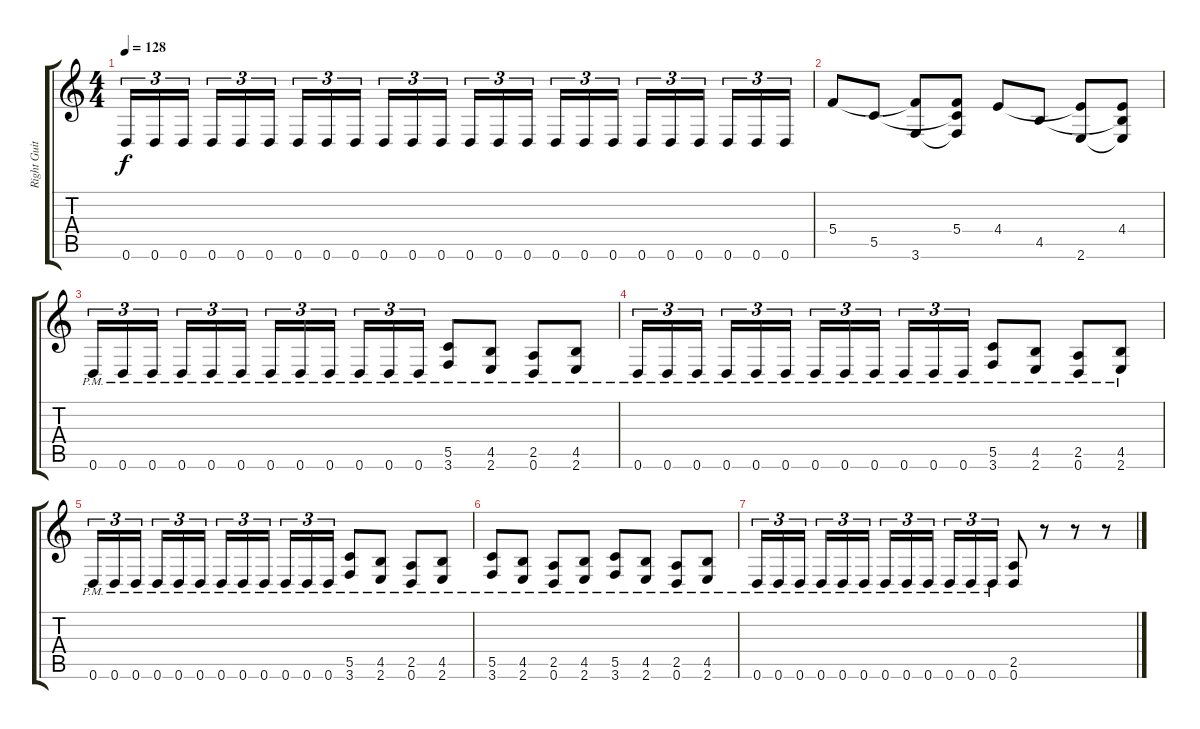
\track ("Right Guitar" "Right Guit") {instrument distortionguitar}
\staff {score tabs}
\tuning (D4 A3 F3 C3 G2 D2) {hide}
\ts (4 4)
\tempo 128
\clef g2
\ks c
0.6.16{tu (3 2) dy f} 0.6.16{tu (3 2)} 0.6.16{tu (3 2) beam splitsecondary} 0.6.16{tu (3 2)} 0.6.16{tu (3 2)} 0.6.16{tu (3 2)} 0.6.16{tu (3 2)} 0.6.16{tu (3 2)} 0.6.16{tu (3 2) beam splitsecondary} 0.6.16{tu (3 2)} 0.6.16{tu (3 2)} 0.6.16{tu (3 2)} 0.6.16{tu (3 2)} 0.6.16{tu (3 2)} 0.6.16{tu (3 2) beam splitsecondary} 0.6.16{tu (3 2)} 0.6.16{tu (3 2)} 0.6.16{tu (3 2)} 0.6.16{tu (3 2)} 0.6.16{tu (3 2)} 0.6.16{tu (3 2) beam splitsecondary} 0.6.16{tu (3 2)} 0.6.16{tu (3 2)} 0.6.16{tu (3 2)} |
5.4.8 5.5.8 (5.4{t} 3.6).8 (5.4 5.5{t} 3.6{t}).8 4.4.8 4.5.8 (4.4{t} 2.6).8 (4.4 4.5{t} 2.6{t}).8 |
0.6{pm}.16{tu (3 2)} 0.6{pm}.16{tu (3 2)} 0.6{pm}.16{tu (3 2) beam splitsecondary} 0.6{pm}.16{tu (3 2)} 0.6{pm}.16{tu (3 2)} 0.6{pm}.16{tu (3 2)} 0.6{pm}.16{tu (3 2)} 0.6{pm}.16{tu (3 2)} 0.6{pm}.16{tu (3 2) beam splitsecondary} 0.6{pm}.16{tu (3 2)} 0.6{pm}.16{tu (3 2)} 0.6{pm}.16{tu (3 2)} (5.5{pm} 3.6{pm}).8 (4.5{pm} 2.6{pm}).8 (2.5{pm} 0.6{pm}).8 (4.5{pm} 2.6{pm}).8 |
0.6{pm}.16{tu (3 2)} 0.6{pm}.16{tu (3 2)} 0.6{pm}.16{tu (3 2) beam splitsecondary} 0.6{pm}.16{tu (3 2)} 0.6{pm}.16{tu (3 2)} 0.6{pm}.16{tu (3 2)} 0.6{pm}.16{tu (3 2)} 0.6{pm}.16{tu (3 2)} 0.6{pm}.16{tu (3 2) beam splitsecondary} 0.6{pm}.16{tu (3 2)} 0.6{pm}.16{tu (3 2)} 0.6{pm}.16{tu (3 2)} (5.5{pm} 3.6{pm}).8 (4.5{pm} 2.6{pm}).8 (2.5{pm} 0.6{pm}).8 (4.5{pm} 2.6{pm}).8 |
0.6{pm}.16{tu (3 2)} 0.6{pm}.16{tu (3 2)} 0.6{pm}.16{tu (3 2) beam splitsecondary} 0.6{pm}.16{tu (3 2)} 0.6{pm}.16{tu (3 2)} 0.6{pm}.16{tu (3 2)} 0.6{pm}.16{tu (3 2)} 0.6{pm}.16{tu (3 2)} 0.6{pm}.16{tu (3 2) beam splitsecondary} 0.6{pm}.16{tu (3 2)} 0.6{pm}.16{tu (3 2)} 0.6{pm}.16{tu (3 2)} (5.5{pm} 3.6{pm}).8 (4.5{pm} 2.6{pm}).8 (2.5{pm} 0.6{pm}).8 (4.5{pm} 2.6{pm}).8 |
(5.5{pm} 3.6{pm}).8 (4.5{pm} 2.6{pm}).8 (2.5{pm} 0.6{pm}).8 (4.5{pm} 2.6{pm}).8 (5.5{pm} 3.6{pm}).8 (4.5{pm} 2.6{pm}).8 (2.5{pm} 0.6{pm}).8 (4.5{pm} 2.6{pm}).8 |
0.6{pm}.16{tu (3 2)} 0.6{pm}.16{tu (3 2)} 0.6{pm}.16{tu (3 2) beam splitsecondary} 0.6{pm}.16{tu (3 2)} 0.6{pm}.16{tu (3 2)} 0.6{pm}.16{tu (3 2)} 0.6{pm}.16{tu (3 2)} 0.6{pm}.16{tu (3 2)} 0.6{pm}.16{tu (3 2) beam splitsecondary} 0.6{pm}.16{tu (3 2)} 0.6{pm}.16{tu (3 2)} 0.6{pm}.16{tu (3 2)} (2.5 0.6).8 r.8 r.8 r.8
